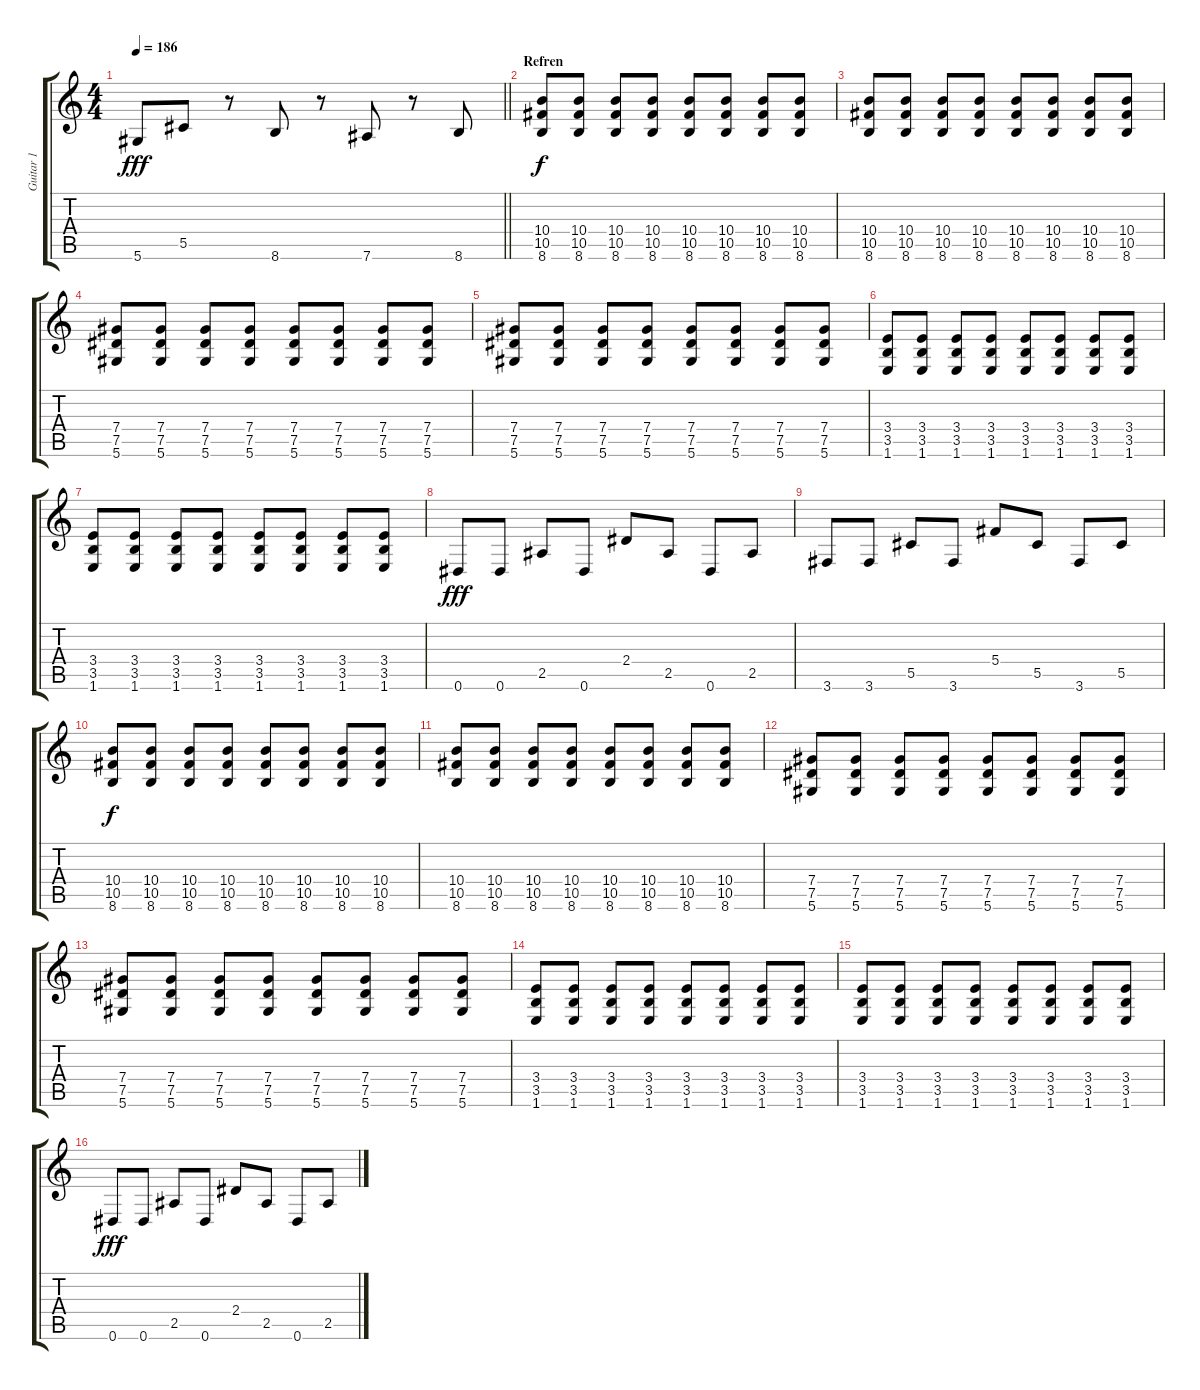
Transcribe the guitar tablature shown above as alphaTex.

\track ("Guitar 1" "Guitar 1") {solo instrument distortionguitar}
\staff {score tabs}
\tuning (Eb4 Bb3 Gb3 Db3 Ab2 Eb2) {hide}
\ts (4 4)
\tempo 186
\clef g2
\barLineRight lightlight
\ks c
5.6.8{dy fff} 5.5.8 r.8 8.6.8 r.8 7.6.8 r.8 8.6.8 |
\section ("" "Refren")
(10.4 10.5 8.6).8{dy f} (10.4 10.5 8.6).8 (10.4 10.5 8.6).8 (10.4 10.5 8.6).8 (10.4 10.5 8.6).8 (10.4 10.5 8.6).8 (10.4 10.5 8.6).8 (10.4 10.5 8.6).8 |
(10.4 10.5 8.6).8 (10.4 10.5 8.6).8 (10.4 10.5 8.6).8 (10.4 10.5 8.6).8 (10.4 10.5 8.6).8 (10.4 10.5 8.6).8 (10.4 10.5 8.6).8 (10.4 10.5 8.6).8 |
(7.4 7.5 5.6).8 (7.4 7.5 5.6).8 (7.4 7.5 5.6).8 (7.4 7.5 5.6).8 (7.4 7.5 5.6).8 (7.4 7.5 5.6).8 (7.4 7.5 5.6).8 (7.4 7.5 5.6).8 |
(7.4 7.5 5.6).8 (7.4 7.5 5.6).8 (7.4 7.5 5.6).8 (7.4 7.5 5.6).8 (7.4 7.5 5.6).8 (7.4 7.5 5.6).8 (7.4 7.5 5.6).8 (7.4 7.5 5.6).8 |
(3.4 3.5 1.6).8 (3.4 3.5 1.6).8 (3.4 3.5 1.6).8 (3.4 3.5 1.6).8 (3.4 3.5 1.6).8 (3.4 3.5 1.6).8 (3.4 3.5 1.6).8 (3.4 3.5 1.6).8 |
(3.4 3.5 1.6).8 (3.4 3.5 1.6).8 (3.4 3.5 1.6).8 (3.4 3.5 1.6).8 (3.4 3.5 1.6).8 (3.4 3.5 1.6).8 (3.4 3.5 1.6).8 (3.4 3.5 1.6).8 |
0.6.8{dy fff} 0.6.8 2.5.8 0.6.8 2.4.8 2.5.8 0.6.8 2.5.8 |
3.6.8 3.6.8 5.5.8 3.6.8 5.4.8 5.5.8 3.6.8 5.5.8 |
(10.4 10.5 8.6).8{dy f} (10.4 10.5 8.6).8 (10.4 10.5 8.6).8 (10.4 10.5 8.6).8 (10.4 10.5 8.6).8 (10.4 10.5 8.6).8 (10.4 10.5 8.6).8 (10.4 10.5 8.6).8 |
(10.4 10.5 8.6).8 (10.4 10.5 8.6).8 (10.4 10.5 8.6).8 (10.4 10.5 8.6).8 (10.4 10.5 8.6).8 (10.4 10.5 8.6).8 (10.4 10.5 8.6).8 (10.4 10.5 8.6).8 |
(7.4 7.5 5.6).8 (7.4 7.5 5.6).8 (7.4 7.5 5.6).8 (7.4 7.5 5.6).8 (7.4 7.5 5.6).8 (7.4 7.5 5.6).8 (7.4 7.5 5.6).8 (7.4 7.5 5.6).8 |
(7.4 7.5 5.6).8 (7.4 7.5 5.6).8 (7.4 7.5 5.6).8 (7.4 7.5 5.6).8 (7.4 7.5 5.6).8 (7.4 7.5 5.6).8 (7.4 7.5 5.6).8 (7.4 7.5 5.6).8 |
(3.4 3.5 1.6).8 (3.4 3.5 1.6).8 (3.4 3.5 1.6).8 (3.4 3.5 1.6).8 (3.4 3.5 1.6).8 (3.4 3.5 1.6).8 (3.4 3.5 1.6).8 (3.4 3.5 1.6).8 |
(3.4 3.5 1.6).8 (3.4 3.5 1.6).8 (3.4 3.5 1.6).8 (3.4 3.5 1.6).8 (3.4 3.5 1.6).8 (3.4 3.5 1.6).8 (3.4 3.5 1.6).8 (3.4 3.5 1.6).8 |
0.6.8{dy fff} 0.6.8 2.5.8 0.6.8 2.4.8 2.5.8 0.6.8 2.5.8
